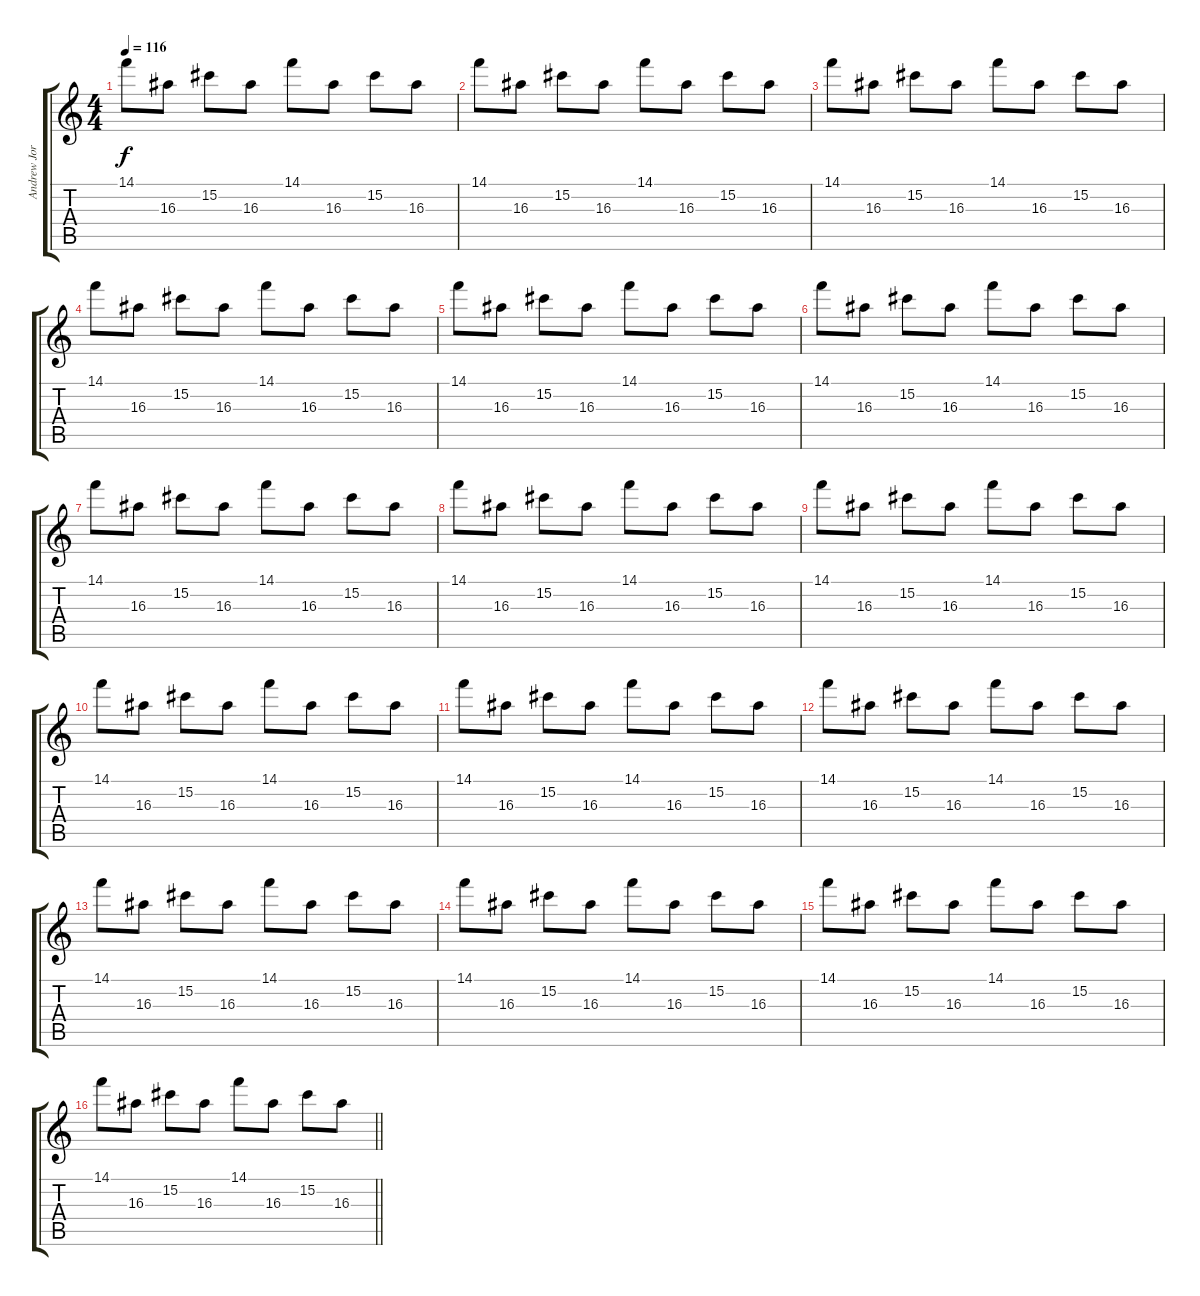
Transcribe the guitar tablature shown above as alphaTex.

\track ("Andrew Jordan" "Andrew Jor") {instrument distortionguitar}
\staff {score tabs}
\tuning (Eb4 Bb3 Gb3 Db3 Ab2 Eb2) {hide}
\ts (4 4)
\tempo 116
\clef g2
\ks c
14.1.8{dy f} 16.3.8 15.2.8 16.3.8 14.1.8 16.3.8 15.2.8 16.3.8 |
14.1.8 16.3.8 15.2.8 16.3.8 14.1.8 16.3.8 15.2.8 16.3.8 |
14.1.8 16.3.8 15.2.8 16.3.8 14.1.8 16.3.8 15.2.8 16.3.8 |
14.1.8 16.3.8 15.2.8 16.3.8 14.1.8 16.3.8 15.2.8 16.3.8 |
14.1.8 16.3.8 15.2.8 16.3.8 14.1.8 16.3.8 15.2.8 16.3.8 |
14.1.8 16.3.8 15.2.8 16.3.8 14.1.8 16.3.8 15.2.8 16.3.8 |
14.1.8 16.3.8 15.2.8 16.3.8 14.1.8 16.3.8 15.2.8 16.3.8 |
14.1.8 16.3.8 15.2.8 16.3.8 14.1.8 16.3.8 15.2.8 16.3.8 |
14.1.8 16.3.8 15.2.8 16.3.8 14.1.8 16.3.8 15.2.8 16.3.8 |
14.1.8 16.3.8 15.2.8 16.3.8 14.1.8 16.3.8 15.2.8 16.3.8 |
14.1.8 16.3.8 15.2.8 16.3.8 14.1.8 16.3.8 15.2.8 16.3.8 |
14.1.8 16.3.8 15.2.8 16.3.8 14.1.8 16.3.8 15.2.8 16.3.8 |
14.1.8 16.3.8 15.2.8 16.3.8 14.1.8 16.3.8 15.2.8 16.3.8 |
14.1.8 16.3.8 15.2.8 16.3.8 14.1.8 16.3.8 15.2.8 16.3.8 |
14.1.8 16.3.8 15.2.8 16.3.8 14.1.8 16.3.8 15.2.8 16.3.8 |
\barLineRight lightlight
14.1.8 16.3.8 15.2.8 16.3.8 14.1.8 16.3.8 15.2.8 16.3.8
